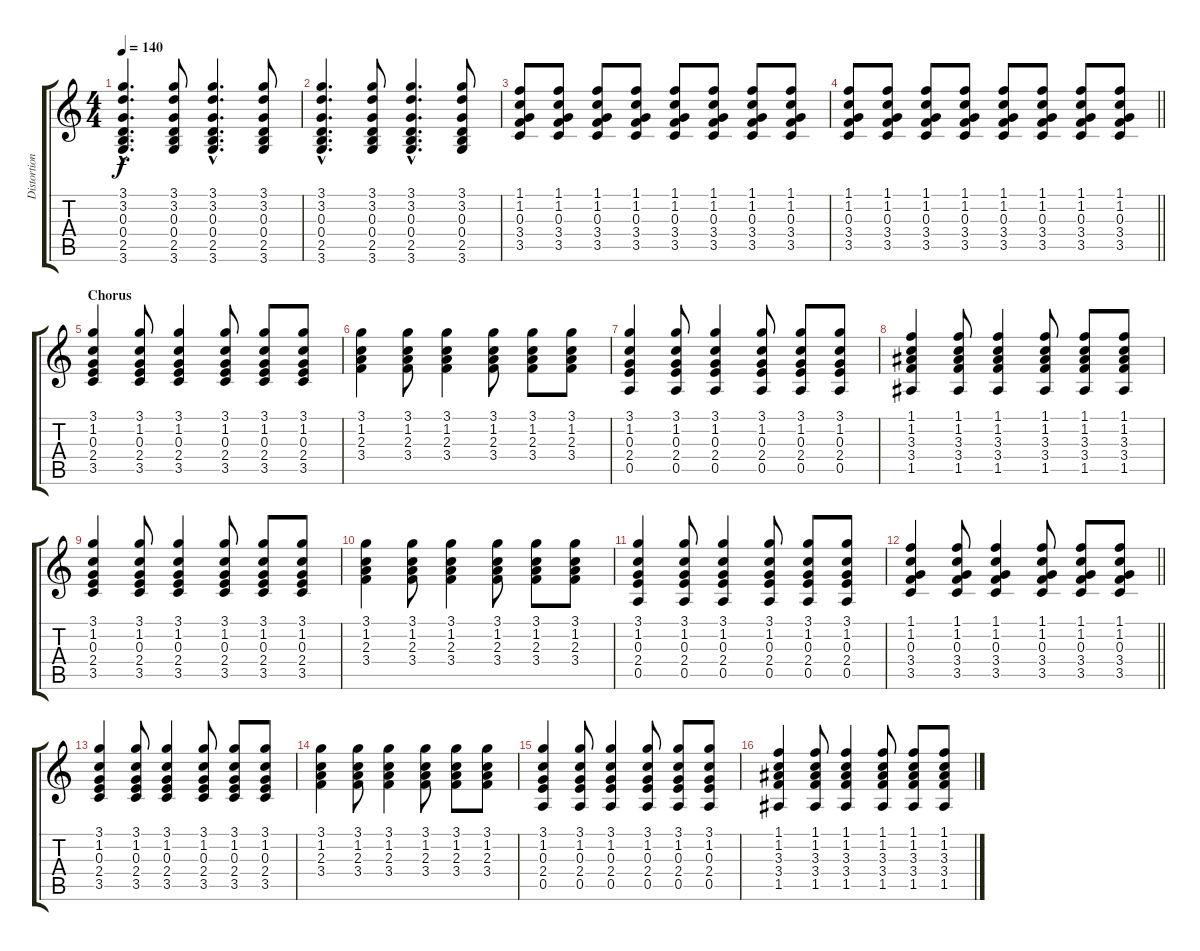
\track ("Distortion Guitar 3" "Distortion") {instrument distortionguitar}
\staff {score tabs}
\tuning (E4 B3 G3 D3 A2 E2) {hide}
\ts (4 4)
\tempo 140
\clef g2
\ks c
(3.1{hac} 3.2{hac} 0.3{hac} 0.4{hac} 2.5{hac} 3.6{hac}).4{d dy f} (3.1 3.2 0.3 0.4 2.5 3.6).8 (3.1{hac} 3.2{hac} 0.3{hac} 0.4{hac} 2.5{hac} 3.6{hac}).4{d} (3.1 3.2 0.3 0.4 2.5 3.6).8 |
(3.1{hac} 3.2{hac} 0.3{hac} 0.4{hac} 2.5{hac} 3.6{hac}).4{d} (3.1 3.2 0.3 0.4 2.5 3.6).8 (3.1{hac} 3.2{hac} 0.3{hac} 0.4{hac} 2.5{hac} 3.6{hac}).4{d} (3.1 3.2 0.3 0.4 2.5 3.6).8 |
(1.1 1.2 0.3 3.4 3.5).8 (1.1 1.2 0.3 3.4 3.5).8 (1.1 1.2 0.3 3.4 3.5).8 (1.1 1.2 0.3 3.4 3.5).8 (1.1 1.2 0.3 3.4 3.5).8 (1.1 1.2 0.3 3.4 3.5).8 (1.1 1.2 0.3 3.4 3.5).8 (1.1 1.2 0.3 3.4 3.5).8 |
\barLineRight lightlight
(1.1 1.2 0.3 3.4 3.5).8 (1.1 1.2 0.3 3.4 3.5).8 (1.1 1.2 0.3 3.4 3.5).8 (1.1 1.2 0.3 3.4 3.5).8 (1.1 1.2 0.3 3.4 3.5).8 (1.1 1.2 0.3 3.4 3.5).8 (1.1 1.2 0.3 3.4 3.5).8 (1.1 1.2 0.3 3.4 3.5).8 |
\section ("" "Chorus")
(3.1 1.2 0.3 2.4 3.5).4 (3.1 1.2 0.3 2.4 3.5).8 (3.1 1.2 0.3 2.4 3.5).4 (3.1 1.2 0.3 2.4 3.5).8 (3.1 1.2 0.3 2.4 3.5).8 (3.1 1.2 0.3 2.4 3.5).8 |
(3.1 1.2 2.3 3.4).4 (3.1 1.2 2.3 3.4).8 (3.1 1.2 2.3 3.4).4 (3.1 1.2 2.3 3.4).8 (3.1 1.2 2.3 3.4).8 (3.1 1.2 2.3 3.4).8 |
(3.1 1.2 0.3 2.4 0.5).4 (3.1 1.2 0.3 2.4 0.5).8 (3.1 1.2 0.3 2.4 0.5).4 (3.1 1.2 0.3 2.4 0.5).8 (3.1 1.2 0.3 2.4 0.5).8 (3.1 1.2 0.3 2.4 0.5).8 |
(1.1 1.2 3.3 3.4 1.5).4 (1.1 1.2 3.3 3.4 1.5).8 (1.1 1.2 3.3 3.4 1.5).4 (1.1 1.2 3.3 3.4 1.5).8 (1.1 1.2 3.3 3.4 1.5).8 (1.1 1.2 3.3 3.4 1.5).8 |
(3.1 1.2 0.3 2.4 3.5).4 (3.1 1.2 0.3 2.4 3.5).8 (3.1 1.2 0.3 2.4 3.5).4 (3.1 1.2 0.3 2.4 3.5).8 (3.1 1.2 0.3 2.4 3.5).8 (3.1 1.2 0.3 2.4 3.5).8 |
(3.1 1.2 2.3 3.4).4 (3.1 1.2 2.3 3.4).8 (3.1 1.2 2.3 3.4).4 (3.1 1.2 2.3 3.4).8 (3.1 1.2 2.3 3.4).8 (3.1 1.2 2.3 3.4).8 |
(3.1 1.2 0.3 2.4 0.5).4 (3.1 1.2 0.3 2.4 0.5).8 (3.1 1.2 0.3 2.4 0.5).4 (3.1 1.2 0.3 2.4 0.5).8 (3.1 1.2 0.3 2.4 0.5).8 (3.1 1.2 0.3 2.4 0.5).8 |
\barLineRight lightlight
(1.1 1.2 0.3 3.4 3.5).4 (1.1 1.2 0.3 3.4 3.5).8 (1.1 1.2 0.3 3.4 3.5).4 (1.1 1.2 0.3 3.4 3.5).8 (1.1 1.2 0.3 3.4 3.5).8 (1.1 1.2 0.3 3.4 3.5).8 |
(3.1 1.2 0.3 2.4 3.5).4 (3.1 1.2 0.3 2.4 3.5).8 (3.1 1.2 0.3 2.4 3.5).4 (3.1 1.2 0.3 2.4 3.5).8 (3.1 1.2 0.3 2.4 3.5).8 (3.1 1.2 0.3 2.4 3.5).8 |
(3.1 1.2 2.3 3.4).4 (3.1 1.2 2.3 3.4).8 (3.1 1.2 2.3 3.4).4 (3.1 1.2 2.3 3.4).8 (3.1 1.2 2.3 3.4).8 (3.1 1.2 2.3 3.4).8 |
(3.1 1.2 0.3 2.4 0.5).4 (3.1 1.2 0.3 2.4 0.5).8 (3.1 1.2 0.3 2.4 0.5).4 (3.1 1.2 0.3 2.4 0.5).8 (3.1 1.2 0.3 2.4 0.5).8 (3.1 1.2 0.3 2.4 0.5).8 |
(1.1 1.2 3.3 3.4 1.5).4 (1.1 1.2 3.3 3.4 1.5).8 (1.1 1.2 3.3 3.4 1.5).4 (1.1 1.2 3.3 3.4 1.5).8 (1.1 1.2 3.3 3.4 1.5).8 (1.1 1.2 3.3 3.4 1.5).8
